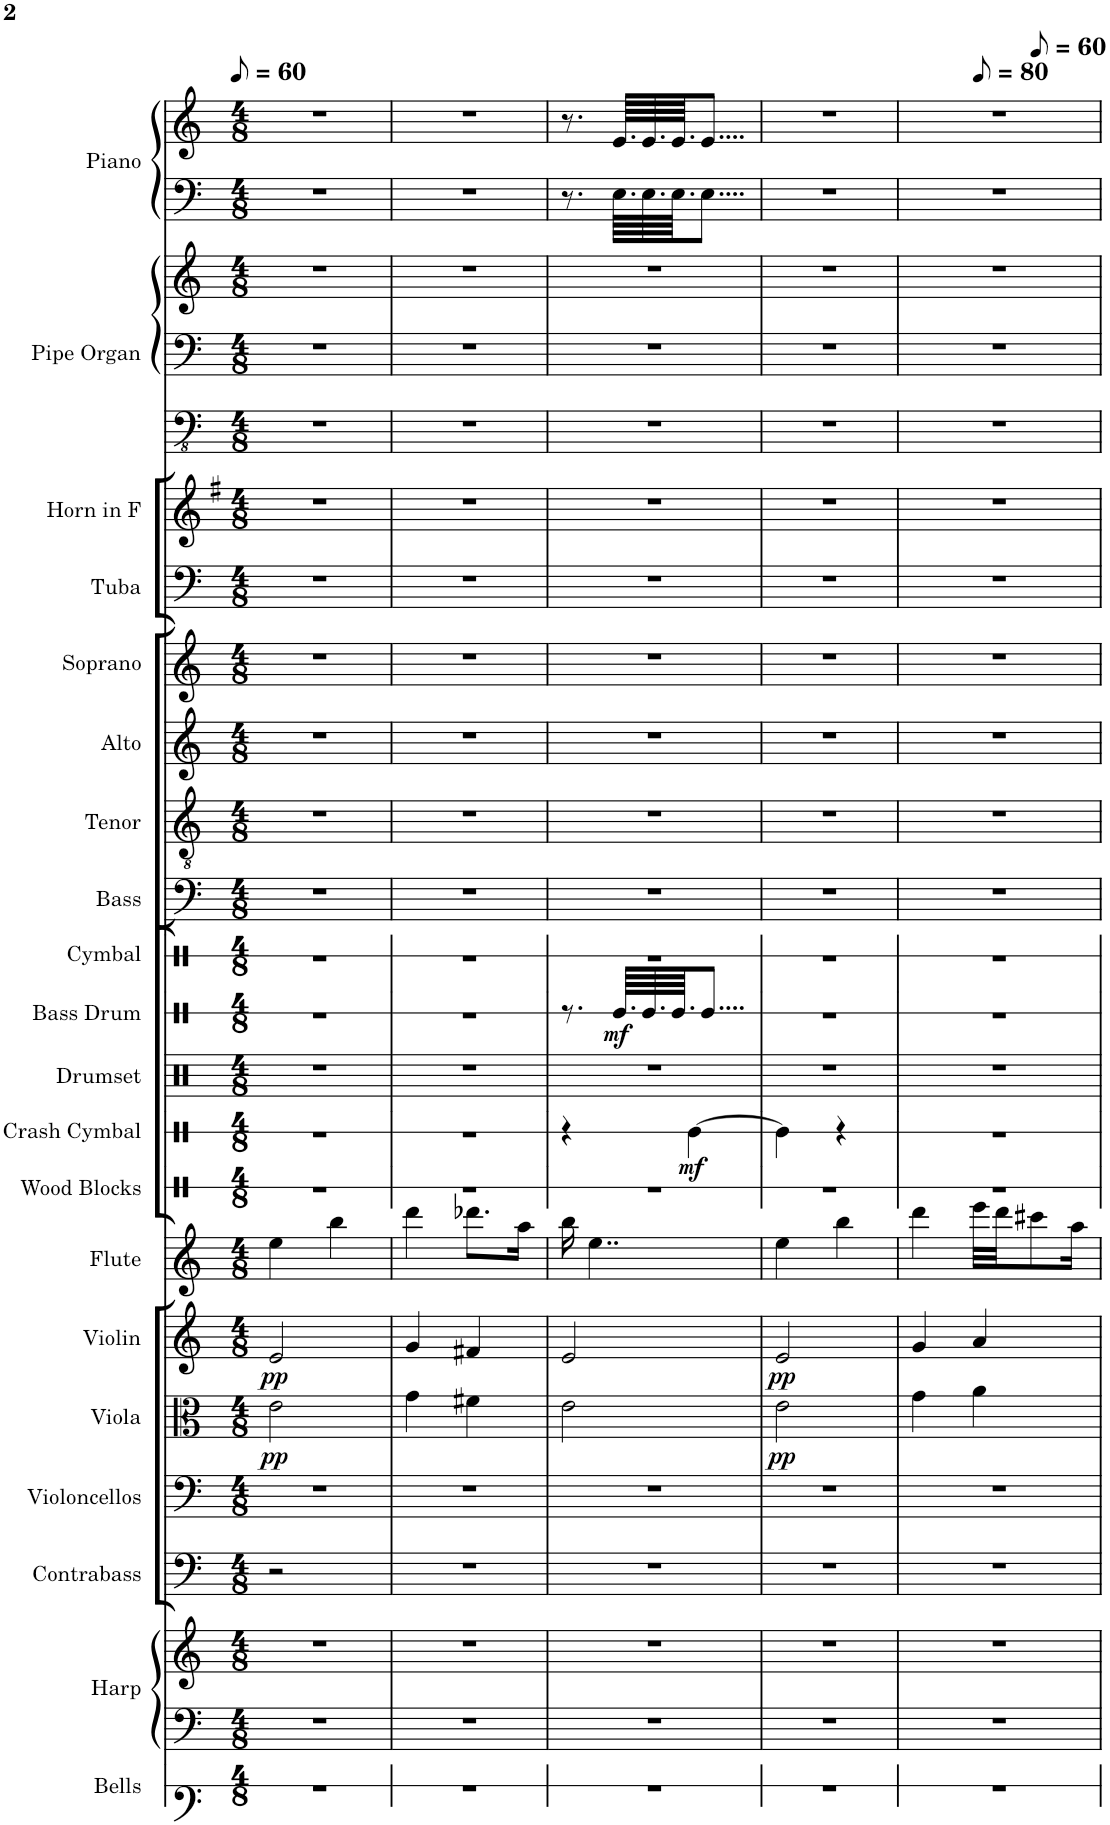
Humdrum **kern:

**kern	**kern	**kern	**kern	**kern	**kern	**dynam	**kern	**dynam	**kern	**kern	**kern	**dynam	**kern	**kern	**dynam	**kern	**kern	**kern	**kern	**kern	**kern	**kern	**kern	**kern	**kern	**kern	**kern
*part20	*part19	*part19	*part18	*part17	*part16	*part16	*part15	*part15	*part14	*part13	*part12	*part12	*part11	*part10	*part10	*part9	*part8	*part7	*part6	*part5	*part4	*part3	*part2	*part2	*part2	*part1	*part1
*staff24	*staff23	*staff22	*staff21	*staff20	*staff19	*staff19	*staff18	*staff18	*staff17	*staff16	*staff15	*staff15	*staff14	*staff13	*staff13	*staff12	*staff11	*staff10	*staff9	*staff8	*staff7	*staff6	*staff5	*staff4	*staff3	*staff2	*staff1
*I"Bells	*I"Harp	*	*I"Contrabass	*I"Violoncellos	*I"Viola	*	*I"Violin	*	*I"Flute	*I"Wood Blocks	*I"Crash Cymbal	*	*I"Drumset	*I"Bass Drum	*	*I"Cymbal	*I"Bass	*I"Tenor	*I"Alto	*I"Soprano	*I"Tuba	*I"Horn in F	*I"Pipe Organ	*	*	*I"Piano	*
*I'Bll.	*I'Hrp.	*	*I'Cb.	*I'Vcs.	*I'Vla.	*	*I'Vln.	*	*I'Fl.	*I'Wd. Bl.	*I'Cr. Cym.	*	*I'D. Set	*I'BD	*	*I'Cym.	*I'B.	*I'T.	*I'A.	*I'S.	*I'Tba.	*I'Hn. in F	*I'Org.	*	*	*I'Pno.	*
*stria1	*	*	*	*	*	*	*	*	*	*stria1	*stria1	*	*	*stria1	*	*stria1	*	*	*	*	*	*	*	*	*	*	*
*clefF4	*clefF4	*clefG2	*clefF4	*clefF4	*clefC3	*	*clefG2	*	*clefG2	*clefX	*clefX	*	*clefX	*clefX	*	*clefX	*clefF4	*clefGv2	*clefG2	*clefG2	*clefF4	*clefG2	*clefFv4	*clefF4	*clefG2	*clefF4	*clefG2
*	*	*	*Trd7c12	*	*	*	*	*	*	*	*	*	*	*	*	*	*	*	*	*	*	*Trd4c7	*	*	*	*	*
*k[]	*k[]	*k[]	*k[]	*k[]	*k[]	*	*k[]	*	*k[]	*k[]	*k[]	*	*k[]	*k[]	*	*k[]	*k[]	*k[]	*k[]	*k[]	*k[]	*k[f#]	*k[]	*k[]	*k[]	*k[]	*k[]
*M4/8	*M4/8	*M4/8	*M4/8	*M4/8	*M4/8	*	*M4/8	*	*M4/8	*M4/8	*M4/8	*	*M4/8	*M4/8	*	*M4/8	*M4/8	*M4/8	*M4/8	*M4/8	*M4/8	*M4/8	*M4/8	*M4/8	*M4/8	*M4/8	*M4/8
*MM30	*MM30	*MM30	*MM30	*MM30	*MM30	*	*MM30	*	*MM30	*MM30	*MM30	*	*MM30	*MM30	*	*MM30	*MM30	*MM30	*MM30	*MM30	*MM30	*MM30	*MM30	*MM30	*MM30	*MM30	*MM30
=1	=1	=1	=1	=1	=1	=1	=1	=1	=1	=1	=1	=1	=1	=1	=1	=1	=1	=1	=1	=1	=1	=1	=1	=1	=1	=1	=1
!	!	!	!	!	!	!LO:DY:b	!	!LO:DY:b	!	!	!	!	!	!	!	!	!	!	!	!	!	!	!	!	!	!	!
2r	2r	2r	2r	2r	2e\	pp	2e/	pp	4ee\	2r	2r	.	2r	2r	.	2r	2r	2r	2r	2r	2r	2r	2r	2r	2r	2r	2r
.	.	.	.	.	.	.	.	.	4bb\	.	.	.	.	.	.	.	.	.	.	.	.	.	.	.	.	.	.
=2	=2	=2	=2	=2	=2	=2	=2	=2	=2	=2	=2	=2	=2	=2	=2	=2	=2	=2	=2	=2	=2	=2	=2	=2	=2	=2	=2
2r	2r	2r	2r	2r	4g\	.	4g/	.	4ddd\	2r	2r	.	2r	2r	.	2r	2r	2r	2r	2r	2r	2r	2r	2r	2r	2r	2r
.	.	.	.	.	4f#X\	.	4f#X/	.	8.ddd-X\L	.	.	.	.	.	.	.	.	.	.	.	.	.	.	.	.	.	.
.	.	.	.	.	.	.	.	.	16aa\Jk	.	.	.	.	.	.	.	.	.	.	.	.	.	.	.	.	.	.
=3	=3	=3	=3	=3	=3	=3	=3	=3	=3	=3	=3	=3	=3	=3	=3	=3	=3	=3	=3	=3	=3	=3	=3	=3	=3	=3	=3
2r	2r	2r	2r	2r	2e\	.	2e/	.	16bb\	2r	4r	.	2r	8.r	.	2r	2r	2r	2r	2r	2r	2r	2r	2r	2r	8.r	8.r
.	.	.	.	.	.	.	.	.	4..ee\	.	.	.	.	.	.	.	.	.	.	.	.	.	.	.	.	.	.
!	!	!	!	!	!	!	!	!	!	!	!	!	!	!	!LO:DY:b	!	!	!	!	!	!	!	!	!	!	!	!
.	.	.	.	.	.	.	.	.	.	.	.	.	.	64.Re/LLLL	mf	.	.	.	.	.	.	.	.	.	.	64.E\LLLL	64.e/LLLL
.	.	.	.	.	.	.	.	.	.	.	.	.	.	64.Re/	.	.	.	.	.	.	.	.	.	.	.	64.E\	64.e/
.	.	.	.	.	.	.	.	.	.	.	.	.	.	64.Re/JJJ	.	.	.	.	.	.	.	.	.	.	.	64.E\JJJ	64.e/JJJ
!	!	!	!	!	!	!	!	!	!	!	!	!LO:DY:b	!	!	!	!	!	!	!	!	!	!	!	!	!	!	!
.	.	.	.	.	.	.	.	.	.	.	[4Re\	mf	.	.	.	.	.	.	.	.	.	.	.	.	.	.	.
.	.	.	.	.	.	.	.	.	.	.	.	.	.	128%31Re/J	.	.	.	.	.	.	.	.	.	.	.	128%31E\J	128%31e/J
=4	=4	=4	=4	=4	=4	=4	=4	=4	=4	=4	=4	=4	=4	=4	=4	=4	=4	=4	=4	=4	=4	=4	=4	=4	=4	=4	=4
!	!	!	!	!	!	!LO:DY:b	!	!LO:DY:b	!	!	!	!	!	!	!	!	!	!	!	!	!	!	!	!	!	!	!
2r	2r	2r	2r	2r	2e\	pp	2e/	pp	4ee\	2r	4Re\]	.	2r	2r	.	2r	2r	2r	2r	2r	2r	2r	2r	2r	2r	2r	2r
.	.	.	.	.	.	.	.	.	4bb\	.	4r	.	.	.	.	.	.	.	.	.	.	.	.	.	.	.	.
=5	=5	=5	=5	=5	=5	=5	=5	=5	=5	=5	=5	=5	=5	=5	=5	=5	=5	=5	=5	=5	=5	=5	=5	=5	=5	=5	=5
*	*	*	*	*	*	*	*	*	*	*	*	*	*	*	*	*	*	*	*	*	*	*	*	*	*	*	*^
*	*	*	*	*	*	*	*	*	*	*	*	*	*	*	*	*	*	*	*	*	*	*	*	*	*	*	*	*^
2r	2r	2r	2r	2r	4g\	.	4g/	.	4ddd\	2r	2r	.	2r	2r	.	2r	2r	2r	2r	2r	2r	2r	2r	2r	2r	2r	2r	4ryy	4ryy
*	*	*	*	*	*	*	*	*	*	*	*	*	*	*	*	*	*	*	*	*	*	*	*	*	*	*	*MM40	*	*
.	.	.	.	.	4a\	.	4a/	.	32eee\LLL	.	.	.	.	.	.	.	.	.	.	.	.	.	.	.	.	.	.	4ryy	16ryy
.	.	.	.	.	.	.	.	.	32ddd\JJ	.	.	.	.	.	.	.	.	.	.	.	.	.	.	.	.	.	.	.	.
*	*	*	*	*	*	*	*	*	*	*	*	*	*	*	*	*	*	*	*	*	*	*	*	*	*	*	*MM30	*	*
.	.	.	.	.	.	.	.	.	8ccc#X\	.	.	.	.	.	.	.	.	.	.	.	.	.	.	.	.	.	.	.	8.ryy
.	.	.	.	.	.	.	.	.	16aa\Jk	.	.	.	.	.	.	.	.	.	.	.	.	.	.	.	.	.	.	.	.
*	*	*	*	*	*	*	*	*	*	*	*	*	*	*	*	*	*	*	*	*	*	*	*	*	*	*	*v	*v	*v
=	=	=	=	=	=	=	=	=	=	=	=	=	=	=	=	=	=	=	=	=	=	=	=	=	=	=	=
*-	*-	*-	*-	*-	*-	*-	*-	*-	*-	*-	*-	*-	*-	*-	*-	*-	*-	*-	*-	*-	*-	*-	*-	*-	*-	*-	*-
